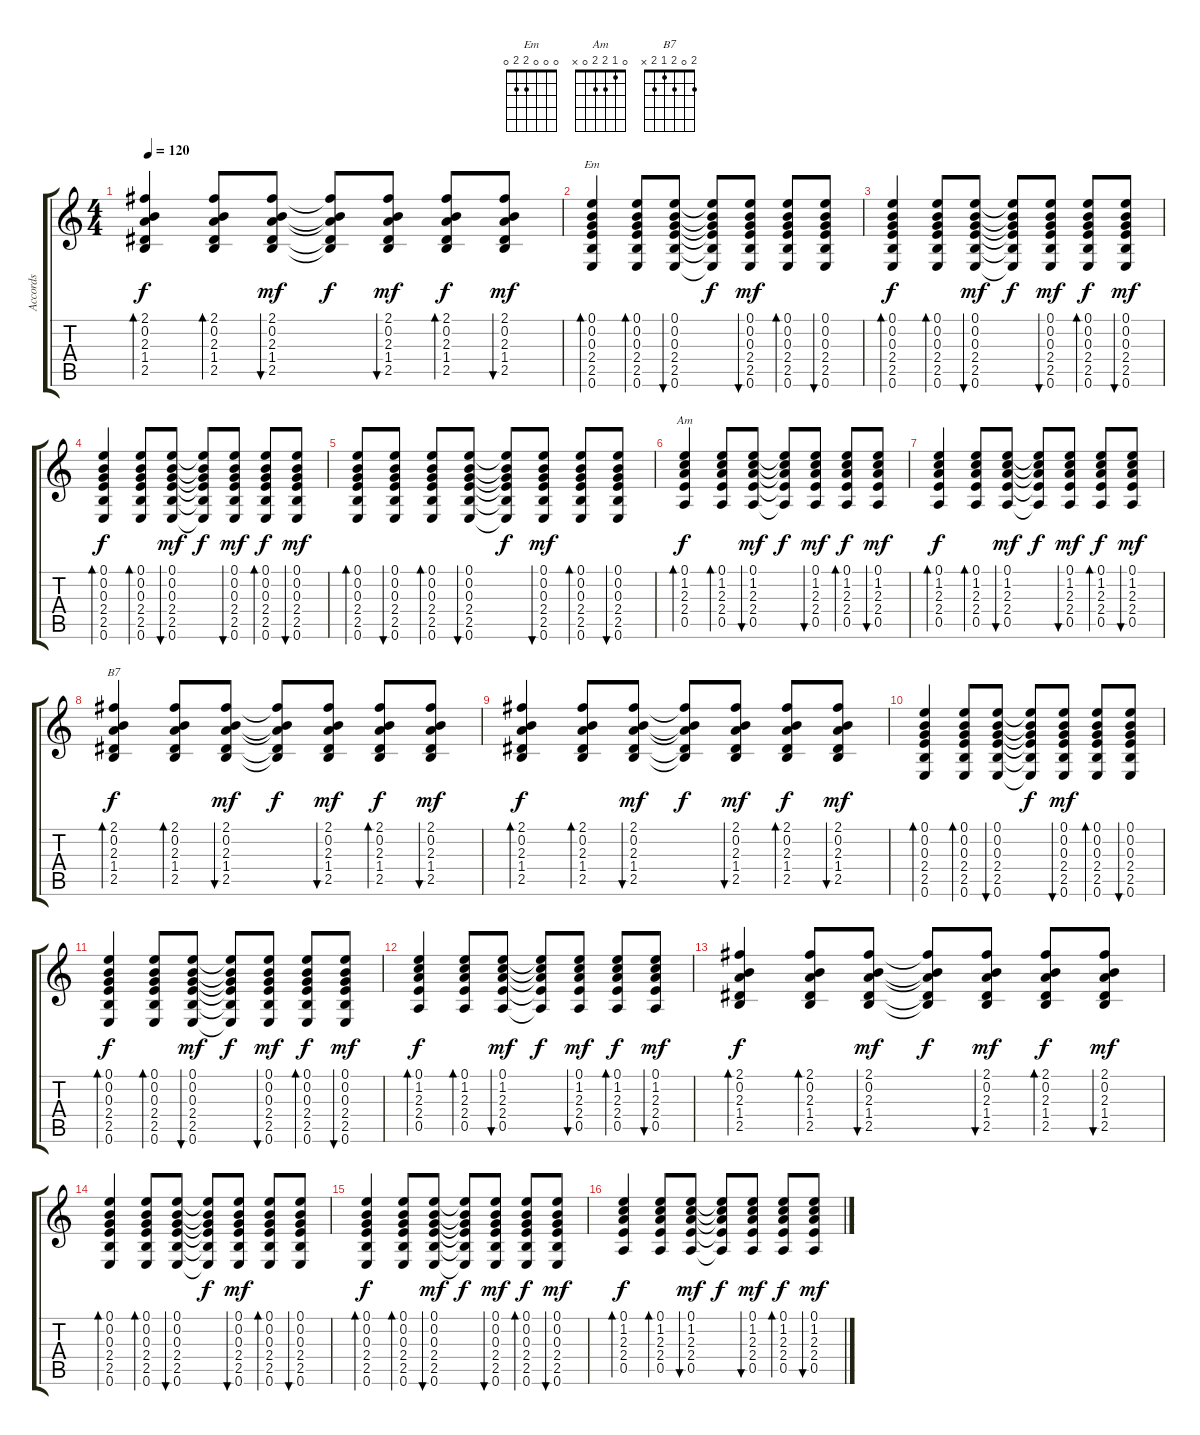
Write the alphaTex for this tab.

\track ("Accords" "Accords") {instrument acousticguitarnylon}
\staff {score tabs}
\tuning (E4 B3 G3 D3 A2 E2) {hide}
\chord ("Em" 0 0 0 2 2 0)
\chord ("Am" 0 1 2 2 0 x)
\chord ("B7" 2 0 2 1 2 x)
\ts (4 4)
\tempo 120
\clef g2
\ks c
(2.1 0.2 2.3 1.4 2.5).4{bd 60 dy f} (2.1 0.2 2.3 1.4 2.5).8{bd 60} (2.1 0.2 2.3 1.4 2.5).8{bu 60 dy mf} (2.1{t} 0.2{t} 2.3{t} 1.4{t} 2.5{t}).8{dy f} (2.1 0.2 2.3 1.4 2.5).8{bu 60 dy mf} (2.1 0.2 2.3 1.4 2.5).8{bd 60 dy f} (2.1 0.2 2.3 1.4 2.5).8{bu 60 dy mf} |
(0.1 0.2 0.3 2.4 2.5 0.6).4{bd 60 ch "Em"} (0.1 0.2 0.3 2.4 2.5 0.6).8{bd 120} (0.1 0.2 0.3 2.4 2.5 0.6).8{bu 60} (0.1{t} 0.2{t} 0.3{t} 2.4{t} 2.5{t} 0.6{t}).8{dy f} (0.1 0.2 0.3 2.4 2.5 0.6).8{bu 60 dy mf} (0.1 0.2 0.3 2.4 2.5 0.6).8{bd 60} (0.1 0.2 0.3 2.4 2.5 0.6).8{bu 60} |
(0.1 0.2 0.3 2.4 2.5 0.6).4{bd 60 dy f} (0.1 0.2 0.3 2.4 2.5 0.6).8{bd 120} (0.1 0.2 0.3 2.4 2.5 0.6).8{bu 60 dy mf} (0.1{t} 0.2{t} 0.3{t} 2.4{t} 2.5{t} 0.6{t}).8{dy f} (0.1 0.2 0.3 2.4 2.5 0.6).8{bu 60 dy mf} (0.1 0.2 0.3 2.4 2.5 0.6).8{bd 60 dy f} (0.1 0.2 0.3 2.4 2.5 0.6).8{bu 60 dy mf} |
(0.1 0.2 0.3 2.4 2.5 0.6).4{bd 60 dy f} (0.1 0.2 0.3 2.4 2.5 0.6).8{bd 120} (0.1 0.2 0.3 2.4 2.5 0.6).8{bu 60 dy mf} (0.1{t} 0.2{t} 0.3{t} 2.4{t} 2.5{t} 0.6{t}).8{dy f} (0.1 0.2 0.3 2.4 2.5 0.6).8{bu 60 dy mf} (0.1 0.2 0.3 2.4 2.5 0.6).8{bd 60 dy f} (0.1 0.2 0.3 2.4 2.5 0.6).8{bu 60 dy mf} |
(0.1 0.2 0.3 2.4 2.5 0.6).8{bd 60} (0.1 0.2 0.3 2.4 2.5 0.6).8{bu 60} (0.1 0.2 0.3 2.4 2.5 0.6).8{bd 120} (0.1 0.2 0.3 2.4 2.5 0.6).8{bu 60} (0.1{t} 0.2{t} 0.3{t} 2.4{t} 2.5{t} 0.6{t}).8{dy f} (0.1 0.2 0.3 2.4 2.5 0.6).8{bu 60 dy mf} (0.1 0.2 0.3 2.4 2.5 0.6).8{bd 60} (0.1 0.2 0.3 2.4 2.5 0.6).8{bu 60} |
(0.1 1.2 2.3 2.4 0.5).4{bd 60 ch "Am" dy f} (0.1 1.2 2.3 2.4 0.5).8{bd 60} (0.1 1.2 2.3 2.4 0.5).8{bu 60 dy mf} (0.1{t} 1.2{t} 2.3{t} 2.4{t} 0.5{t}).8{dy f} (0.1 1.2 2.3 2.4 0.5).8{bu 60 dy mf} (0.1 1.2 2.3 2.4 0.5).8{bd 60 dy f} (0.1 1.2 2.3 2.4 0.5).8{bu 60 dy mf} |
(0.1 1.2 2.3 2.4 0.5).4{bd 60 dy f} (0.1 1.2 2.3 2.4 0.5).8{bd 60} (0.1 1.2 2.3 2.4 0.5).8{bu 60 dy mf} (0.1{t} 1.2{t} 2.3{t} 2.4{t} 0.5{t}).8{dy f} (0.1 1.2 2.3 2.4 0.5).8{bu 60 dy mf} (0.1 1.2 2.3 2.4 0.5).8{bd 60 dy f} (0.1 1.2 2.3 2.4 0.5).8{bu 60 dy mf} |
(2.1 0.2 2.3 1.4 2.5).4{bd 60 ch "B7" dy f} (2.1 0.2 2.3 1.4 2.5).8{bd 60} (2.1 0.2 2.3 1.4 2.5).8{bu 60 dy mf} (2.1{t} 0.2{t} 2.3{t} 1.4{t} 2.5{t}).8{dy f} (2.1 0.2 2.3 1.4 2.5).8{bu 60 dy mf} (2.1 0.2 2.3 1.4 2.5).8{bd 60 dy f} (2.1 0.2 2.3 1.4 2.5).8{bu 60 dy mf} |
(2.1 0.2 2.3 1.4 2.5).4{bd 60 dy f} (2.1 0.2 2.3 1.4 2.5).8{bd 60} (2.1 0.2 2.3 1.4 2.5).8{bu 60 dy mf} (2.1{t} 0.2{t} 2.3{t} 1.4{t} 2.5{t}).8{dy f} (2.1 0.2 2.3 1.4 2.5).8{bu 60 dy mf} (2.1 0.2 2.3 1.4 2.5).8{bd 60 dy f} (2.1 0.2 2.3 1.4 2.5).8{bu 60 dy mf} |
(0.1 0.2 0.3 2.4 2.5 0.6).4{bd 60} (0.1 0.2 0.3 2.4 2.5 0.6).8{bd 120} (0.1 0.2 0.3 2.4 2.5 0.6).8{bu 60} (0.1{t} 0.2{t} 0.3{t} 2.4{t} 2.5{t} 0.6{t}).8{dy f} (0.1 0.2 0.3 2.4 2.5 0.6).8{bu 60 dy mf} (0.1 0.2 0.3 2.4 2.5 0.6).8{bd 60} (0.1 0.2 0.3 2.4 2.5 0.6).8{bu 60} |
(0.1 0.2 0.3 2.4 2.5 0.6).4{bd 60 dy f} (0.1 0.2 0.3 2.4 2.5 0.6).8{bd 120} (0.1 0.2 0.3 2.4 2.5 0.6).8{bu 60 dy mf} (0.1{t} 0.2{t} 0.3{t} 2.4{t} 2.5{t} 0.6{t}).8{dy f} (0.1 0.2 0.3 2.4 2.5 0.6).8{bu 60 dy mf} (0.1 0.2 0.3 2.4 2.5 0.6).8{bd 60 dy f} (0.1 0.2 0.3 2.4 2.5 0.6).8{bu 60 dy mf} |
(0.1 1.2 2.3 2.4 0.5).4{bd 60 dy f} (0.1 1.2 2.3 2.4 0.5).8{bd 60} (0.1 1.2 2.3 2.4 0.5).8{bu 60 dy mf} (0.1{t} 1.2{t} 2.3{t} 2.4{t} 0.5{t}).8{dy f} (0.1 1.2 2.3 2.4 0.5).8{bu 60 dy mf} (0.1 1.2 2.3 2.4 0.5).8{bd 60 dy f} (0.1 1.2 2.3 2.4 0.5).8{bu 60 dy mf} |
(2.1 0.2 2.3 1.4 2.5).4{bd 60 dy f} (2.1 0.2 2.3 1.4 2.5).8{bd 60} (2.1 0.2 2.3 1.4 2.5).8{bu 60 dy mf} (2.1{t} 0.2{t} 2.3{t} 1.4{t} 2.5{t}).8{dy f} (2.1 0.2 2.3 1.4 2.5).8{bu 60 dy mf} (2.1 0.2 2.3 1.4 2.5).8{bd 60 dy f} (2.1 0.2 2.3 1.4 2.5).8{bu 60 dy mf} |
(0.1 0.2 0.3 2.4 2.5 0.6).4{bd 60} (0.1 0.2 0.3 2.4 2.5 0.6).8{bd 120} (0.1 0.2 0.3 2.4 2.5 0.6).8{bu 60} (0.1{t} 0.2{t} 0.3{t} 2.4{t} 2.5{t} 0.6{t}).8{dy f} (0.1 0.2 0.3 2.4 2.5 0.6).8{bu 60 dy mf} (0.1 0.2 0.3 2.4 2.5 0.6).8{bd 60} (0.1 0.2 0.3 2.4 2.5 0.6).8{bu 60} |
(0.1 0.2 0.3 2.4 2.5 0.6).4{bd 60 dy f} (0.1 0.2 0.3 2.4 2.5 0.6).8{bd 120} (0.1 0.2 0.3 2.4 2.5 0.6).8{bu 60 dy mf} (0.1{t} 0.2{t} 0.3{t} 2.4{t} 2.5{t} 0.6{t}).8{dy f} (0.1 0.2 0.3 2.4 2.5 0.6).8{bu 60 dy mf} (0.1 0.2 0.3 2.4 2.5 0.6).8{bd 60 dy f} (0.1 0.2 0.3 2.4 2.5 0.6).8{bu 60 dy mf} |
(0.1 1.2 2.3 2.4 0.5).4{bd 60 dy f} (0.1 1.2 2.3 2.4 0.5).8{bd 60} (0.1 1.2 2.3 2.4 0.5).8{bu 60 dy mf} (0.1{t} 1.2{t} 2.3{t} 2.4{t} 0.5{t}).8{dy f} (0.1 1.2 2.3 2.4 0.5).8{bu 60 dy mf} (0.1 1.2 2.3 2.4 0.5).8{bd 60 dy f} (0.1 1.2 2.3 2.4 0.5).8{bu 60 dy mf}
